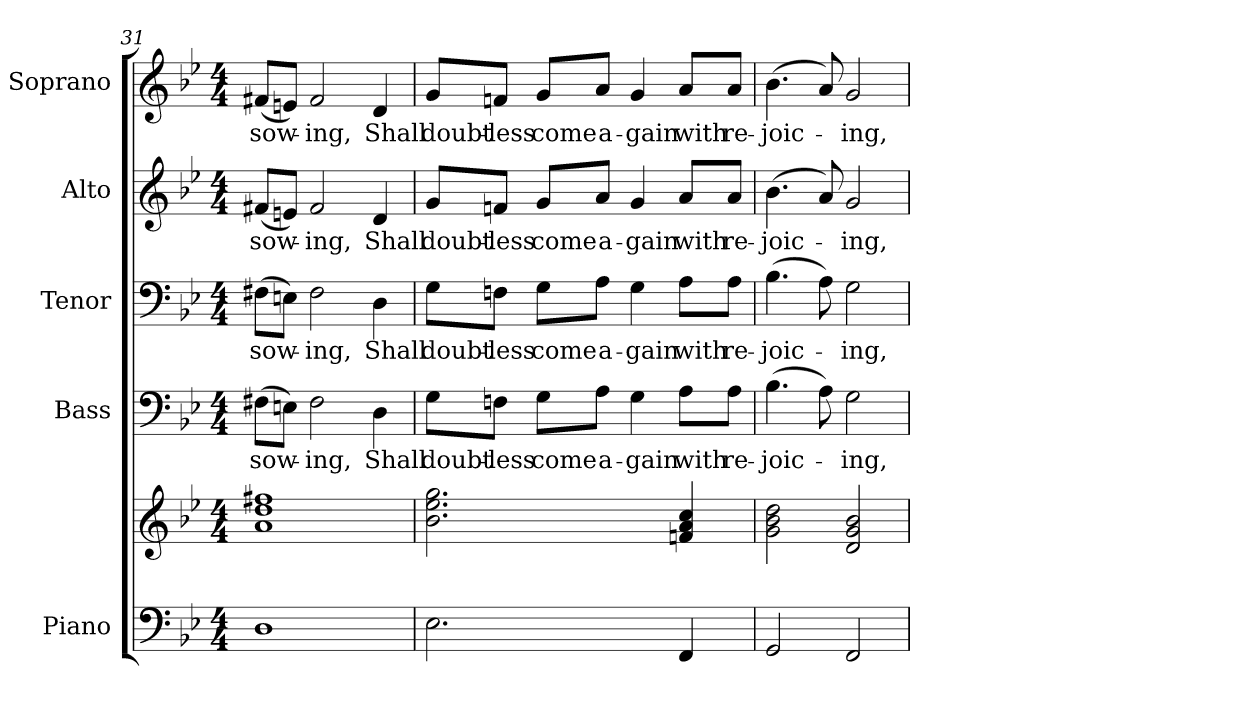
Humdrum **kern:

**kern	**kern	**kern	**text	**kern	**text	**kern	**text	**kern	**text
*part5	*part5	*part4	*part4	*part3	*part3	*part2	*part2	*part1	*part1
*staff6	*staff5	*staff4	*staff4	*staff3	*staff3	*staff2	*staff2	*staff1	*staff1
*I"Piano	*	*I"Bass	*	*I"Tenor	*	*I"Alto	*	*I"Soprano	*
*I'Pno.	*	*I'B.	*	*I'T.	*	*I'A.	*	*I'S.	*
*clefF4	*clefG2	*clefF4	*	*clefF4	*	*clefG2	*	*clefG2	*
*k[b-e-]	*k[b-e-]	*k[b-e-]	*	*k[b-e-]	*	*k[b-e-]	*	*k[b-e-]	*
*B-:	*B-:	*B-:	*	*B-:	*	*B-:	*	*B-:	*
*M4/4	*M4/4	*M4/4	*	*M4/4	*	*M4/4	*	*M4/4	*
=31	=31	=31	=31	=31	=31	=31	=31	=31	=31
!	!	!	!LO:LY:b:color=#000000	!	!	!	!	!	!
!	!	!	!	!	!LO:LY:b:color=#000000	!	!	!	!
!	!	!	!	!	!	!	!LO:LY:b:color=#000000	!	!
!	!	!	!	!	!	!	!	!	!LO:LY:b:color=#000000
1Di	1ai 1ddi 1ff#Xi	(8F#Xi\L	sow-	(8F#Xi\L	sow-	(8f#Xi/L	sow-	(8f#Xi/L	sow-
.	.	8Eni\J)	.	8Eni\J)	.	8eni/J)	.	8eni/J)	.
!	!	!	!LO:LY:b:color=#000000	!	!	!	!	!	!
!	!	!	!	!	!LO:LY:b:color=#000000	!	!	!	!
!	!	!	!	!	!	!	!LO:LY:b:color=#000000	!	!
!	!	!	!	!	!	!	!	!	!LO:LY:b:color=#000000
.	.	2F#i\	-ing,	2F#i\	-ing,	2f#i/	-ing,	2f#i/	-ing,
!	!	!	!LO:LY:b:color=#000000	!	!	!	!	!	!
!	!	!	!	!	!LO:LY:b:color=#000000	!	!	!	!
!	!	!	!	!	!	!	!LO:LY:b:color=#000000	!	!
!	!	!	!	!	!	!	!	!	!LO:LY:b:color=#000000
.	.	4Di\	Shall	4Di\	Shall	4di/	Shall	4di/	Shall
!!LO:PB:g=z
=32	=32	=32	=32	=32	=32	=32	=32	=32	=32
!	!	!	!LO:LY:b:color=#000000	!	!	!	!	!	!
!	!	!	!	!	!LO:LY:b:color=#000000	!	!	!	!
!	!	!	!	!	!	!	!LO:LY:b:color=#000000	!	!
!	!	!	!	!	!	!	!	!	!LO:LY:b:color=#000000
2.E-i\	2.b-i\ 2.ee-i 2.ggi	8Gi\L	doubt-	8Gi\L	doubt-	8gi/L	doubt-	8gi/L	doubt-
!	!	!	!LO:LY:b:color=#000000	!	!	!	!	!	!
!	!	!	!	!	!LO:LY:b:color=#000000	!	!	!	!
!	!	!	!	!	!	!	!LO:LY:b:color=#000000	!	!
!	!	!	!	!	!	!	!	!	!LO:LY:b:color=#000000
.	.	8Fni\J	-less	8Fni\J	-less	8fni/J	-less	8fni/J	-less
!	!	!	!LO:LY:b:color=#000000	!	!	!	!	!	!
!	!	!	!	!	!LO:LY:b:color=#000000	!	!	!	!
!	!	!	!	!	!	!	!LO:LY:b:color=#000000	!	!
!	!	!	!	!	!	!	!	!	!LO:LY:b:color=#000000
.	.	8Gi\L	come	8Gi\L	come	8gi/L	come	8gi/L	come
!	!	!	!LO:LY:b:color=#000000	!	!	!	!	!	!
!	!	!	!	!	!LO:LY:b:color=#000000	!	!	!	!
!	!	!	!	!	!	!	!LO:LY:b:color=#000000	!	!
!	!	!	!	!	!	!	!	!	!LO:LY:b:color=#000000
.	.	8Ai\J	a-	8Ai\J	a-	8ai/J	a-	8ai/J	a-
!	!	!	!LO:LY:b:color=#000000	!	!	!	!	!	!
!	!	!	!	!	!LO:LY:b:color=#000000	!	!	!	!
!	!	!	!	!	!	!	!LO:LY:b:color=#000000	!	!
!	!	!	!	!	!	!	!	!	!LO:LY:b:color=#000000
.	.	4Gi\	-gain	4Gi\	-gain	4gi/	-gain	4gi/	-gain
!	!	!	!LO:LY:b:color=#000000	!	!	!	!	!	!
!	!	!	!	!	!LO:LY:b:color=#000000	!	!	!	!
!	!	!	!	!	!	!	!LO:LY:b:color=#000000	!	!
!	!	!	!	!	!	!	!	!	!LO:LY:b:color=#000000
4FFi/	4fni/ 4ai 4cci	8Ai\L	with	8Ai\L	with	8ai/L	with	8ai/L	with
!	!	!	!LO:LY:b:color=#000000	!	!	!	!	!	!
!	!	!	!	!	!LO:LY:b:color=#000000	!	!	!	!
!	!	!	!	!	!	!	!LO:LY:b:color=#000000	!	!
!	!	!	!	!	!	!	!	!	!LO:LY:b:color=#000000
.	.	8Ai\J	re-	8Ai\J	re-	8ai/J	re-	8ai/J	re-
=33	=33	=33	=33	=33	=33	=33	=33	=33	=33
!	!	!	!LO:LY:b:color=#000000	!	!	!	!	!	!
!	!	!	!	!	!LO:LY:b:color=#000000	!	!	!	!
!	!	!	!	!	!	!	!LO:LY:b:color=#000000	!	!
!	!	!	!	!	!	!	!	!	!LO:LY:b:color=#000000
2GGi/	2gi\ 2b-i 2ddi	(4.B-i\	-joic-	(4.B-i\	-joic-	(4.b-i\	-joic-	(4.b-i\	-joic-
.	.	8Ai\)	.	8Ai\)	.	8ai/)	.	8ai/)	.
!	!	!	!LO:LY:b:color=#000000	!	!	!	!	!	!
!	!	!	!	!	!LO:LY:b:color=#000000	!	!	!	!
!	!	!	!	!	!	!	!LO:LY:b:color=#000000	!	!
!	!	!	!	!	!	!	!	!	!LO:LY:b:color=#000000
2FFi/	2di/ 2gi 2b-i	2Gi\	-ing,	2Gi\	-ing,	2gi/	-ing,	2gi/	-ing,
=	=	=	=	=	=	=	=	=	=
*-	*-	*-	*-	*-	*-	*-	*-	*-	*-
